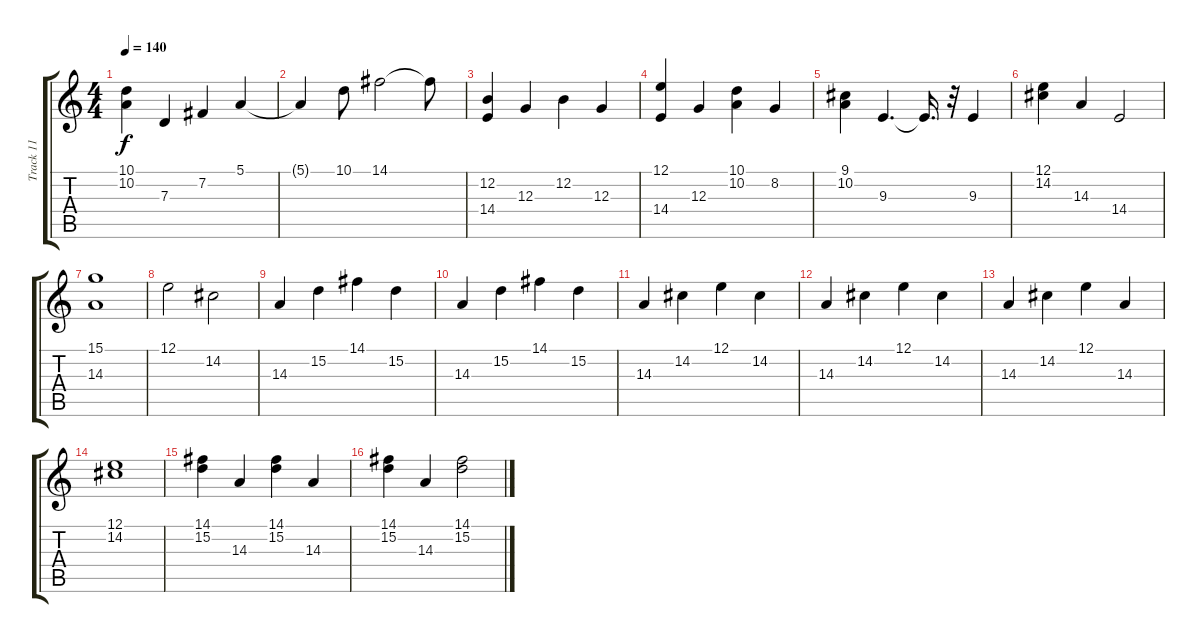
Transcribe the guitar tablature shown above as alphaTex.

\track ("Track 11" "Track 11") {instrument percussiveorgan}
\staff {score tabs}
\tuning (E4 B3 G3 D3 A2 E2) {hide}
\ts (4 4)
\tempo 140
\clef g2
\ks c
(10.1 10.2).4{dy f} 7.3.4 7.2.4 5.1.4 |
5.1{t}.4 10.1.8 14.1.2 14.1{t}.8 |
(12.2 14.4).4 12.3.4 12.2.4 12.3.4 |
(12.1 14.4).4 12.3.4 (10.1 10.2).4 8.2.4 |
(9.1 10.2).4 9.3.4{d} 9.3{t}.16{d} r.32 9.3.4 |
(12.1 14.2).4 14.3.4 14.4.2 |
(15.1 14.3).1 |
12.1.2 14.2.2 |
14.3.4 15.2.4 14.1.4 15.2.4 |
14.3.4 15.2.4 14.1.4 15.2.4 |
14.3.4 14.2.4 12.1.4 14.2.4 |
14.3.4 14.2.4 12.1.4 14.2.4 |
14.3.4 14.2.4 12.1.4 14.3.4 |
(12.1 14.2).1 |
(14.1 15.2).4 14.3.4 (14.1 15.2).4 14.3.4 |
(14.1 15.2).4 14.3.4 (14.1 15.2).2
